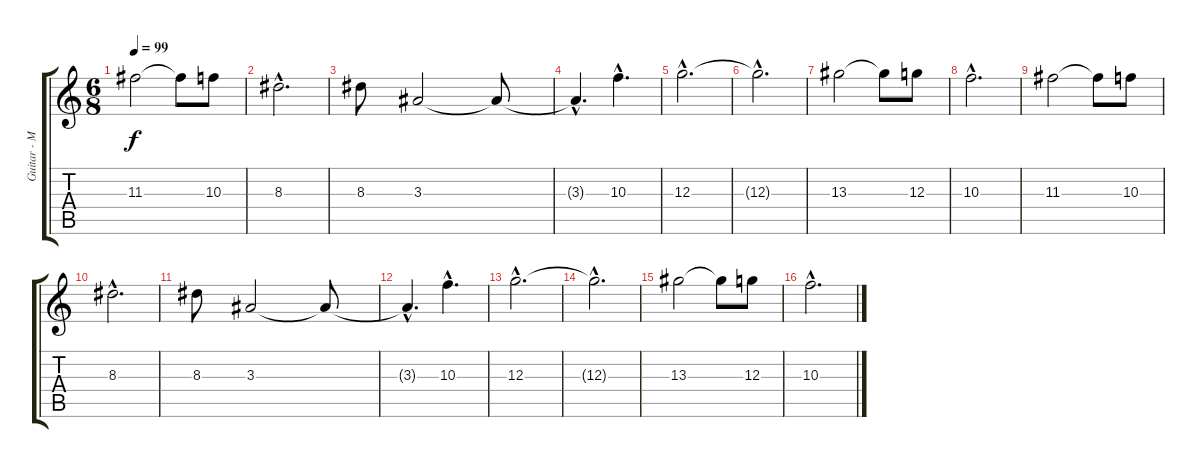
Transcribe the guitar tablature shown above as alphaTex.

\track ("Guitar - Mikael Åkerfeldt" "Guitar - M") {instrument overdrivenguitar}
\staff {score tabs}
\tuning (E4 B3 G3 D3 A2 E2) {hide}
\ts (6 8)
\tempo 99
\clef g2
\ks c
11.3.2{dy f} 11.3{t}.8 10.3.8 |
8.3{hac}.2{d} |
8.3.8 3.3.2 3.3{t}.8 |
3.3{hac t}.4{d} 10.3{hac}.4{d} |
12.3{hac}.2{d} |
12.3{hac t}.2{d} |
13.3.2 13.3{t}.8 12.3.8 |
10.3{hac}.2{d} |
11.3.2 11.3{t}.8 10.3.8 |
8.3{hac}.2{d} |
8.3.8 3.3.2 3.3{t}.8 |
3.3{hac t}.4{d} 10.3{hac}.4{d} |
12.3{hac}.2{d} |
12.3{hac t}.2{d} |
13.3.2 13.3{t}.8 12.3.8 |
10.3{hac}.2{d}
